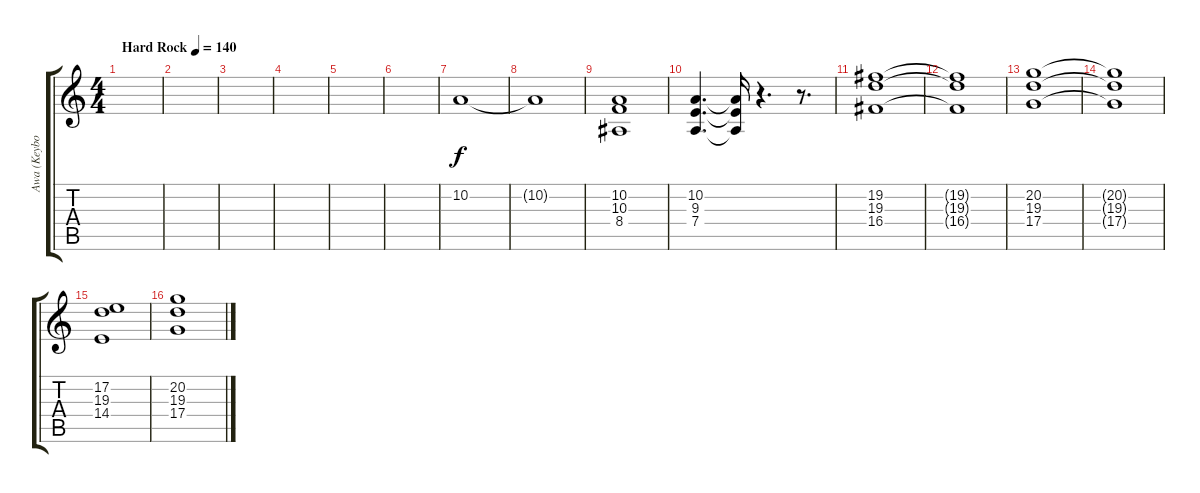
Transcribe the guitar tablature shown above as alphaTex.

\track ("Awa (Keybords)" "Awa (Keybo") {instrument stringensemble2}
\staff {score tabs}
\tuning (E4 B3 G3 D3 A2 E2) {hide}
\ts (4 4)
\tempo (140 "Hard Rock")
\clef g2
\ks c
|
|
|
|
|
|
10.2.1 |
10.2{t}.1 |
(10.2 10.3 8.4).1 |
(10.2 9.3 7.4).4{d} (10.2{t} 9.3{t} 7.4{t}).16 r.4{d} r.8{d} |
(19.2 19.3 16.4).1{volume 5 instrument choiraahs} |
(19.2{t} 19.3{t} 16.4{t}).1 |
(20.2 19.3 17.4).1 |
(20.2{t} 19.3{t} 17.4{t}).1 |
(17.2 19.3 14.4).1 |
(20.2 19.3 17.4).1
